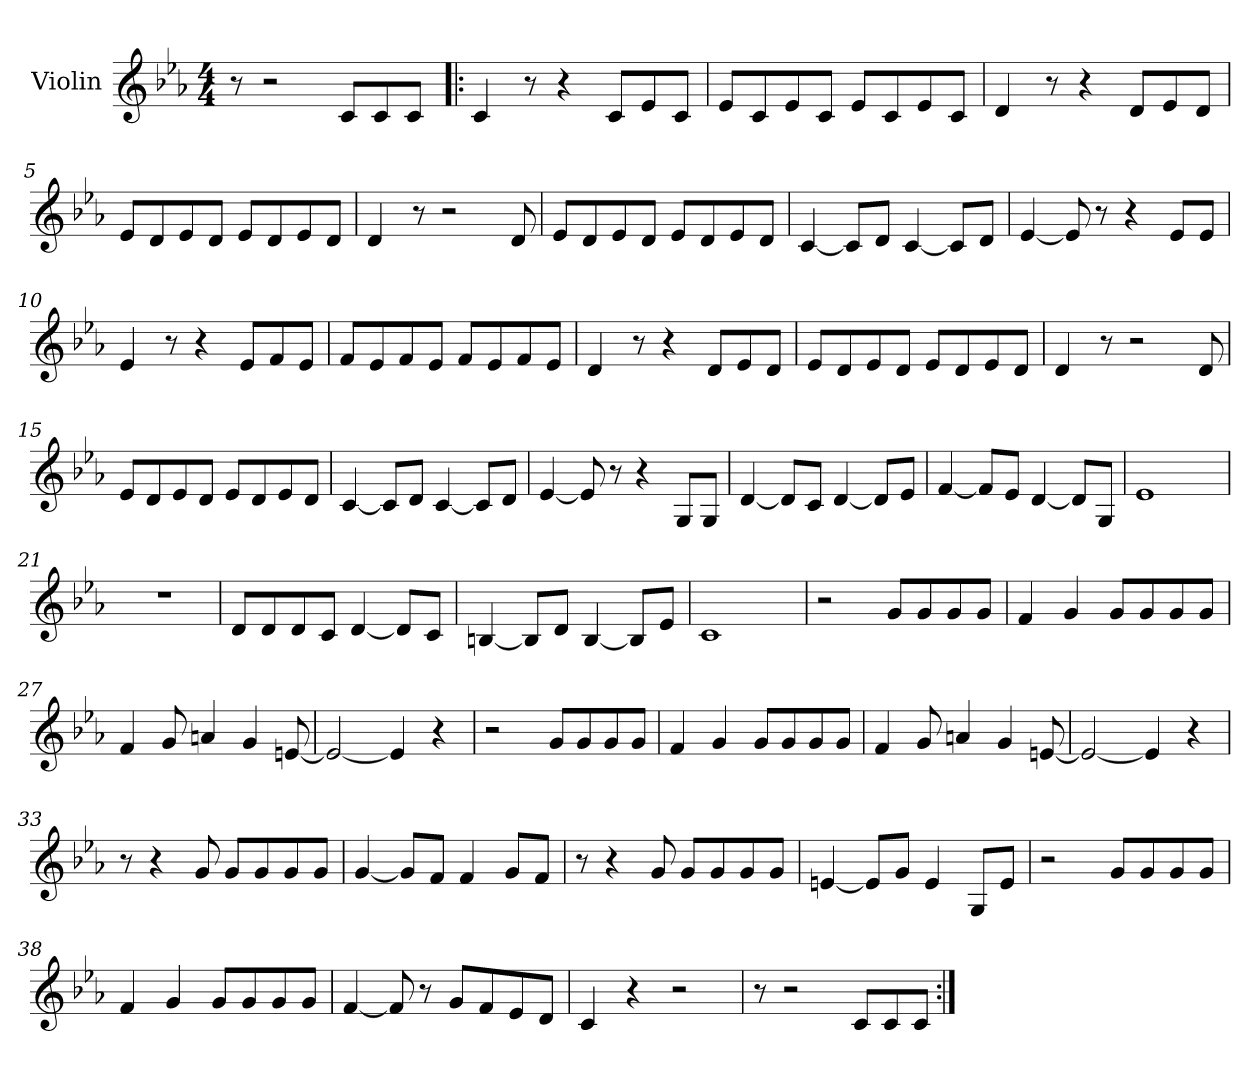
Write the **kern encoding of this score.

**kern
*part1
*staff1
*I"Violin
*I'Vln
*clefG2
*k[b-e-a-]
*E-:
*M4/4
=1
8r
2r
8c/L
8c/
8c/J
=2!|:
4c/
8r
4r
8c/L
8e-/
8c/J
=3
8e-/L
8c/
8e-/
8c/J
8e-/L
8c/
8e-/
8c/J
=4
4d/
8r
4r
8d/L
8e-/
8d/J
!!LO:LB:g=z
=5
8e-/L
8d/
8e-/
8d/J
8e-/L
8d/
8e-/
8d/J
=6
4d/
8r
2r
8d/
=7
8e-/L
8d/
8e-/
8d/J
8e-/L
8d/
8e-/
8d/J
=8
[4c/
8c/L]
8d/J
[4c/
8c/L]
8d/J
!!LO:LB:g=z
=9
[4e-/
8e-/]
8r
4r
8e-/L
8e-/J
=10
4e-/
8r
4r
8e-/L
8f/
8e-/J
=11
8f/L
8e-/
8f/
8e-/J
8f/L
8e-/
8f/
8e-/J
=12
4d/
8r
4r
8d/L
8e-/
8d/J
!!LO:LB:g=z
=13
8e-/L
8d/
8e-/
8d/J
8e-/L
8d/
8e-/
8d/J
=14
4d/
8r
2r
8d/
=15
8e-/L
8d/
8e-/
8d/J
8e-/L
8d/
8e-/
8d/J
=16
[4c/
8c/L]
8d/J
[4c/
8c/L]
8d/J
!!LO:LB:g=z
=17
[4e-/
8e-/]
8r
4r
8G/L
8G/J
=18
[4d/
8d/L]
8c/J
[4d/
8d/L]
8e-/J
=19
[4f/
8f/L]
8e-/J
[4d/
8d/L]
8G/J
=20
1e-
!!LO:LB:g=z
=21
1r
=22
8d/L
8d/
8d/
8c/J
[4d/
8d/L]
8c/J
=23
[4Bn/
8B/L]
8d/J
[4B/
8B/L]
8e-/J
=24
1c
=25
2r
8g/L
8g/
8g/
8g/J
=26
4f/
4g/
8g/L
8g/
8g/
8g/J
=27
4f/
8g/
4an/
4g/
[8en/
=28
2e/_
4e/]
4r
=29
2r
8g/L
8g/
8g/
8g/J
!!LO:LB:g=z
=30
4f/
4g/
8g/L
8g/
8g/
8g/J
=31
4f/
8g/
4an/
4g/
[8en/
=32
2e/_
4e/]
4r
=33
8r
4r
8g/
8g/L
8g/
8g/
8g/J
=34
[4g/
8g/L]
8f/J
4f/
8g/L
8f/J
=35
8r
4r
8g/
8g/L
8g/
8g/
8g/J
=36
[4en/
8e/L]
8g/J
4e/
8G/L
8e/J
=37
2r
8g/L
8g/
8g/
8g/J
!!LO:LB:g=z
=38
4f/
4g/
8g/L
8g/
8g/
8g/J
=39
[4f/
8f/]
8r
8g/L
8f/
8e-/
8d/J
=40
4c/
4r
2r
=41
8r
2r
8c/L
8c/
8c/J
=:|!
*-
